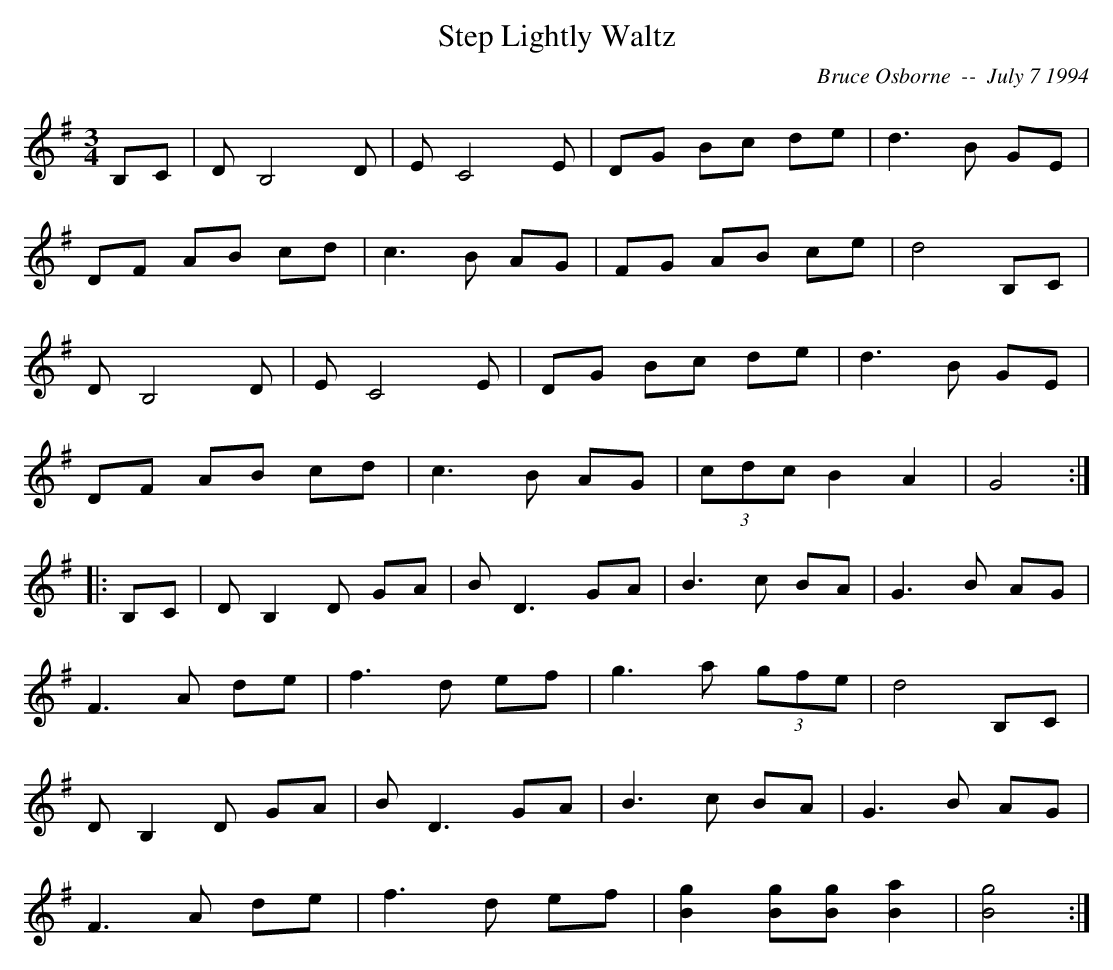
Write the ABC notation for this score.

X:1
T:Step Lightly Waltz
C:Bruce Osborne  --  July 7 1994
L:1/8
M:3/4
K:G
B,C|D B,4 D|E C4 E|DG Bc de|d3 B GE|
DF AB cd|c3 B AG|FG AB ce|d4 B,C|
D B,4 D|E C4 E|DG Bc de|d3 B GE|
DF AB cd|c3 B AG|(3cdc B2 A2|G4:|
|:B,C|D B,2 D GA|B D3 GA|B3 c BA|G3 B AG|
F3 A de|f3 d ef|g3 a (3gfe|d4 B,C|
D B,2 D GA|B D3 GA|B3 c BA|G3 B AG|
F3 A de|f3 d ef|[B2g2] [Bg][Bg] [B2a2]|[B4g4]:|
